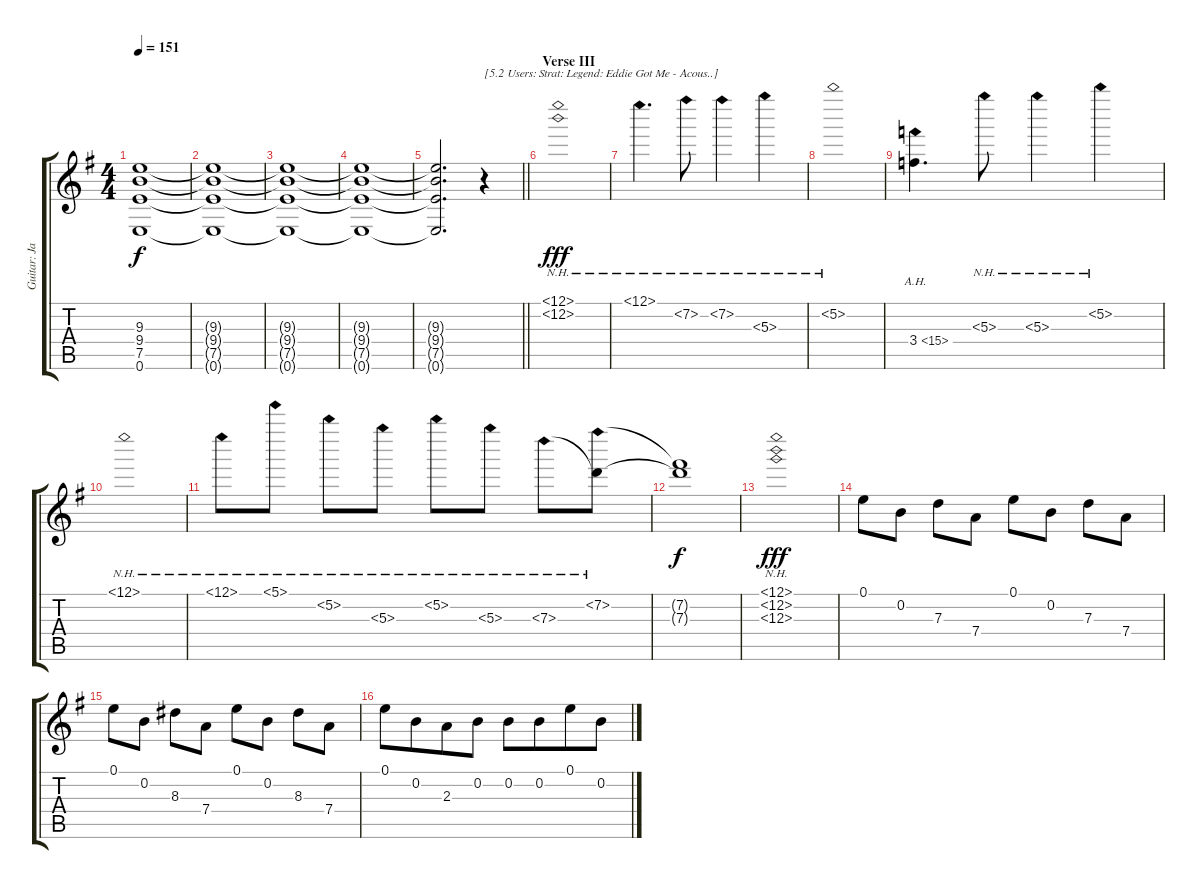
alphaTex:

\track ("Guitar: Jake II" "Guitar: Ja") {instrument overdrivenguitar}
\staff {score tabs}
\tuning (E4 B3 G3 D3 A2 E2) {hide}
\ts (4 4)
\tempo 151
\clef g2
\ks g
(9.3{t} 9.4{t} 7.5{t} 0.6{t}).1{dy f} |
(9.3{t} 9.4{t} 7.5{t} 0.6{t}).1 |
(9.3{t} 9.4{t} 7.5{t} 0.6{t}).1 |
(9.3{t} 9.4{t} 7.5{t} 0.6{t}).1 |
\barLineRight lightlight
(9.3{t} 9.4{t} 7.5{t} 0.6{t}).2{d} r.4{txt "[5.2 Users: Strat: Legend: Eddie Got Me - Acous..]" instrument overdrivenguitar} |
\section ("" "Verse III")
(12.1{nh} 12.2{nh}).1{ot 8vb dy fff} |
12.1{nh}.4{d ot 8vb} 7.2{nh}.8{ot 8vb} 7.2{nh}.4{ot 8vb} 5.3{nh}.4{ot 8vb} |
5.2{nh}.1{ot 8vb} |
3.4{ah 12}.4{d ot 8vb} 5.3{nh}.8{ot 8vb} 5.3{nh}.4{ot 8vb} 5.2{nh}.4{ot 8vb} |
12.1{nh}.1{ot 8vb} |
12.1{nh}.8{ot 8vb} 5.1{nh}.8{ot 8vb} 5.2{nh}.8{ot 8vb} 5.3{nh}.8{ot 8vb} 5.2{nh}.8{ot 8vb} 5.3{nh}.8{ot 8vb} 7.3{nh}.8{ot 8vb} (7.2{nh} 7.3{t}).8{ot 8vb} |
(7.2{t} 7.3{t}).1{ot 8vb dy f} |
(12.1{nh} 12.2{nh} 12.3{nh}).1{ot 8vb dy fff} |
0.1.8 0.2.8 7.3.8 7.4.8 0.1.8 0.2.8 7.3.8 7.4.8 |
0.1.8 0.2.8 8.3.8 7.4.8 0.1.8 0.2.8 8.3.8 7.4.8 |
0.1.8 0.2.8{beam merge} 2.3.8 0.2.8{beam split} 0.2.8 0.2.8{beam merge} 0.1.8 0.2.8
